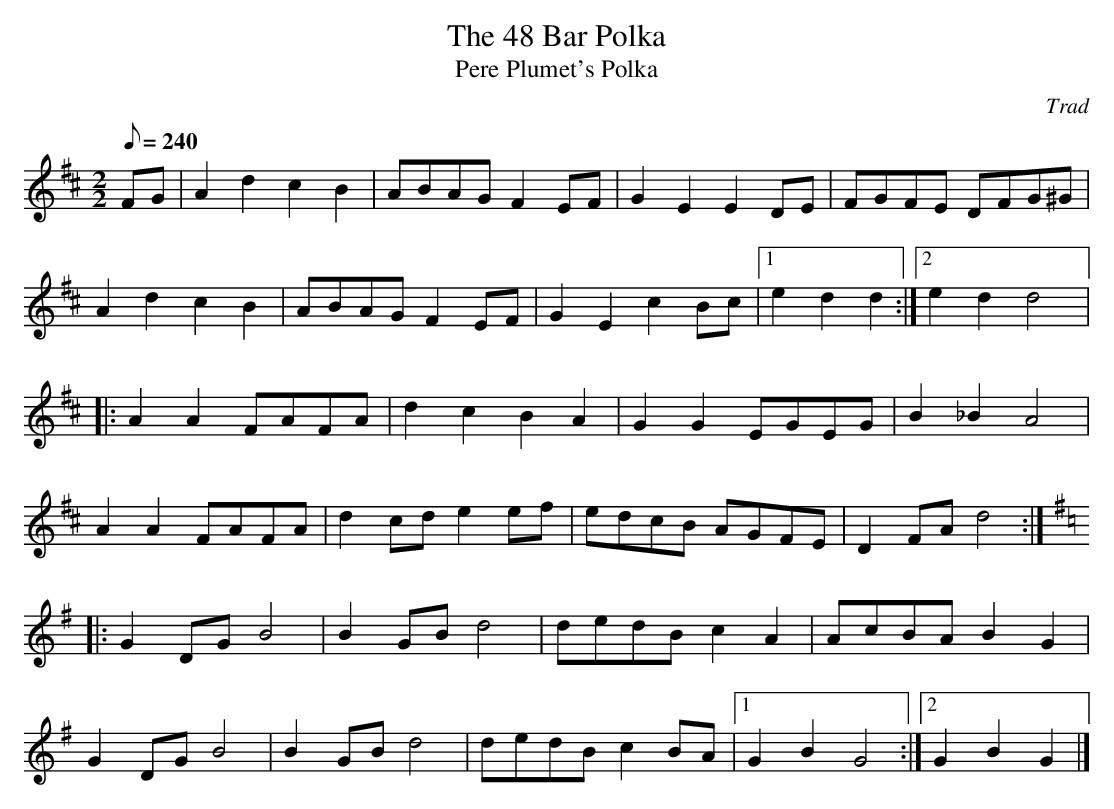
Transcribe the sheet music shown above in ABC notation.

X:1
T:The 48 Bar Polka
T:Pere Plumet's Polka
M:2/2
L:1/8
Q:240
C:Trad
K:D
FG|A2 d2 c2 B2|ABAG F2 EF|G2 E2 E2 DE|FGFE DFG^G|
A2 d2 c2 B2|ABAG F2 EF|G2 E2 c2 Bc|[1e2 d2 d2:|[2e2 d2 d4|:
A2 A2 FAFA|d2 c2 B2 A2|G2 G2 EGEG|B2 _B2 A4|
A2 A2 FAFA|d2 cd e2 ef|edcB AGFE|D2 FA d4:|
|:[K:G]G2 DG B4|B2 GB d4|dedB c2 A2|AcBA B2 G2|
G2 DG B4|B2 GB d4|dedB c2 BA|[1G2 B2 G4:|[2G2 B2 G2|]
